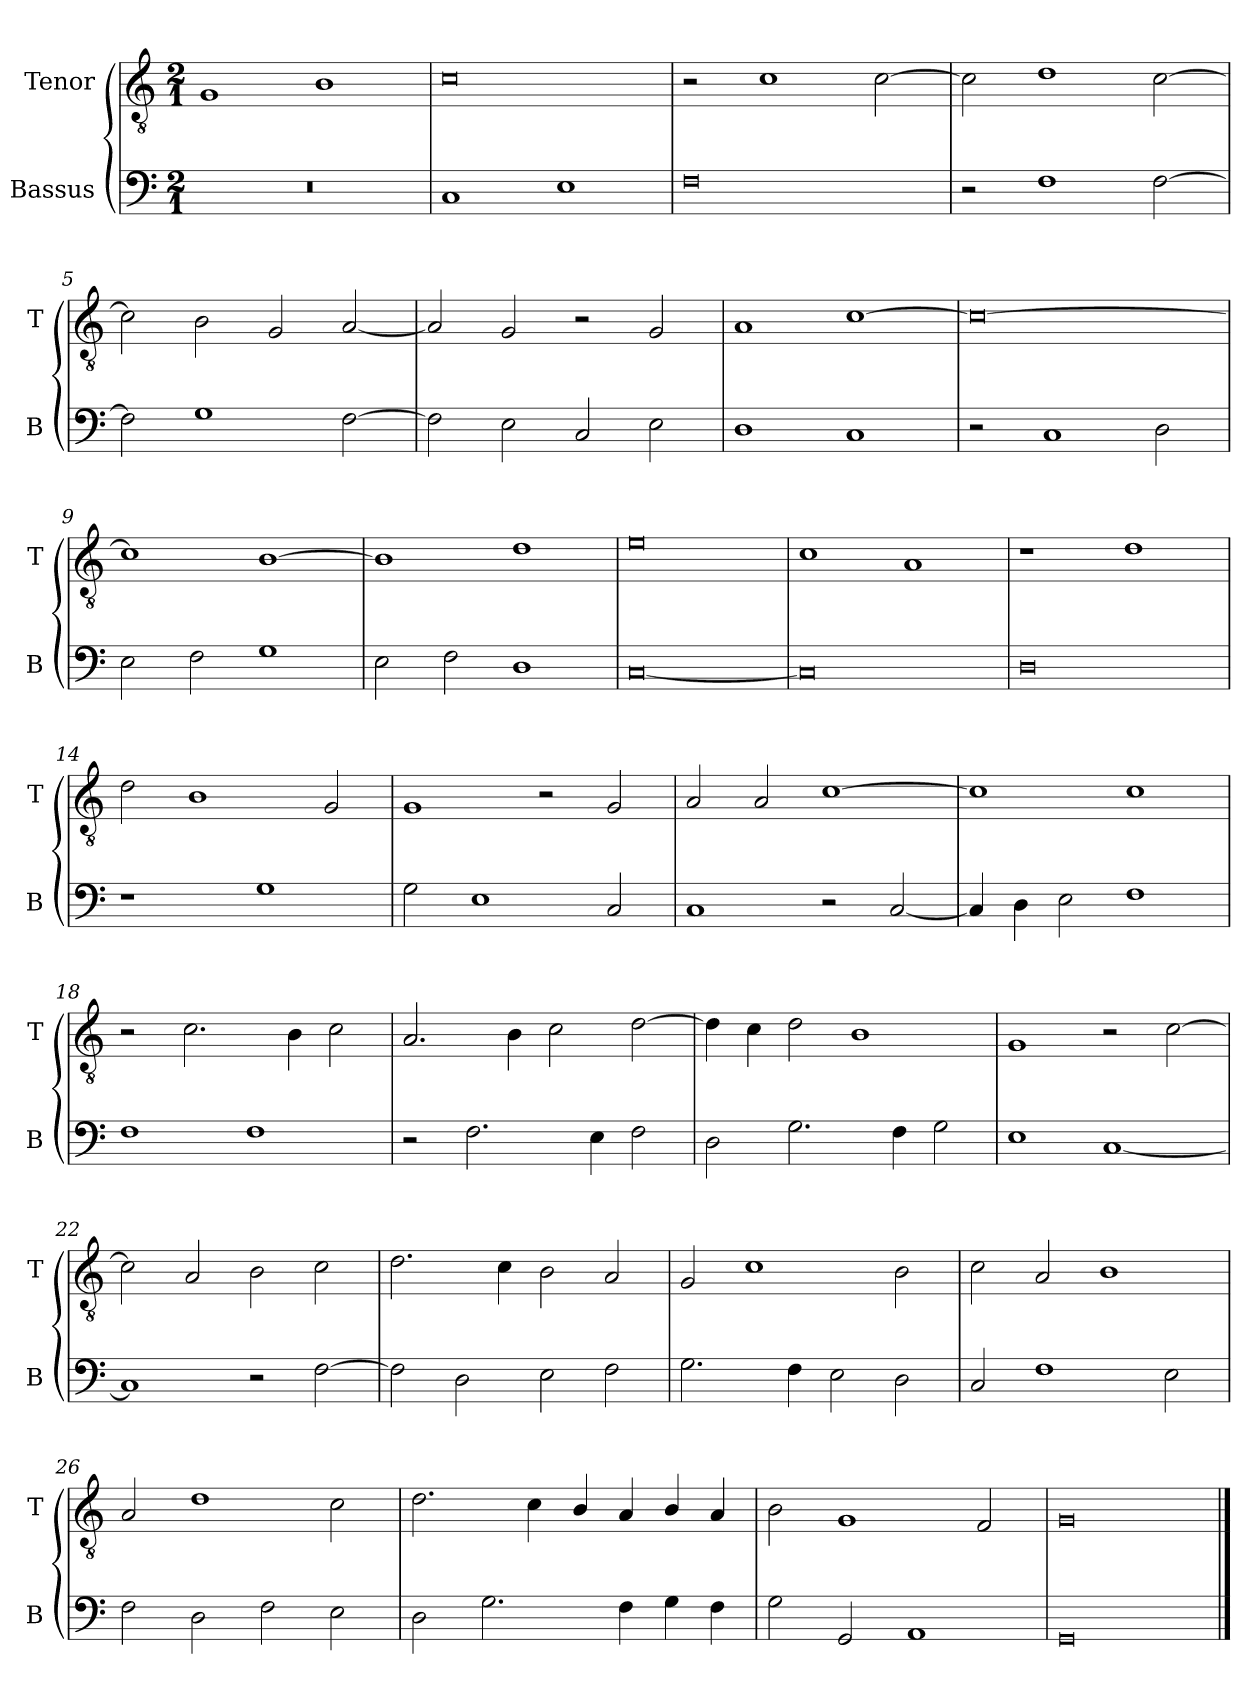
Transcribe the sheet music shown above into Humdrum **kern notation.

**kern	**kern
*part2	*part1
*staff2	*staff1
*I"Bassus	*I"Tenor
*I'B	*I'T
*clefF4	*clefGv2
*	*ITrd7c12
*k[]	*k[]
*M2/1	*M2/1
=1	=1
0r	1GG
.	1BB
=2	=2
1C	0C
1E	.
=3	=3
0F	2r
.	1C
.	[2C\
=4	=4
2r	2C\]
1F	1D
[2F\	[2C\
!!LO:LB:g=z
=5	=5
2F\]	2C\]
1G	2BB\
.	2GG/
[2F\	[2AA/
=6	=6
2F\]	2AA/]
2E\	2GG/
2C/	2r
2E\	2GG/
=7	=7
1D	1AA
1C	[1C
=8	=8
2r	0C_
1C	.
2D\	.
!!LO:LB:g=z
=9	=9
2E\	1C]
2F\	.
1G	[1BB
=10	=10
2E\	1BB]
2F\	.
1D	1D
=11	=11
[0C	0E
=12	=12
0C]	1C
.	1AA
=13	=13
0D	1r
.	1D
!!LO:LB:g=z
=14	=14
1r	2D\
.	1BB
1G	.
.	2GG/
=15	=15
2G\	1GG
1E	.
.	2r
2C/	2GG/
=16	=16
1C	2AA/
.	2AA/
2r	[1C
[2C/	.
=17	=17
4C/]	1C]
4D\	.
2E\	.
1F	1C
!!LO:LB:g=z
=18	=18
1F	2r
.	2.C\
1F	.
.	4BB\
.	2C\
=19	=19
2r	2.AA/
2.F\	.
.	4BB\
.	2C\
4E\	.
2F\	[2D\
=20	=20
2D\	4D\]
.	4C\
2.G\	2D\
.	1BB
4F\	.
2G\	.
=21	=21
1E	1GG
[1C	2r
.	[2C\
!!LO:PB:g=z
=22	=22
1C]	2C\]
.	2AA/
2r	2BB\
[2F\	2C\
=23	=23
2F\]	2.D\
2D\	.
.	4C\
2E\	2BB\
2F\	2AA/
=24	=24
2.G\	2GG/
.	1C
4F\	.
2E\	.
2D\	2BB\
=25	=25
2C/	2C\
1F	2AA/
.	1BB
2E\	.
!!LO:LB:g=z
=26	=26
2F\	2AA/
2D\	1D
2F\	.
2E\	2C\
=27	=27
2D\	2.D\
2.G\	.
.	4C\
.	4BB/
4F\	4AA/
4G\	4BB/
4F\	4AA/
=28	=28
2G\	2BB\
2GG/	1GG
1AA	.
.	2FF/
=29	=29
0GG	0GG
==	==
*-	*-
